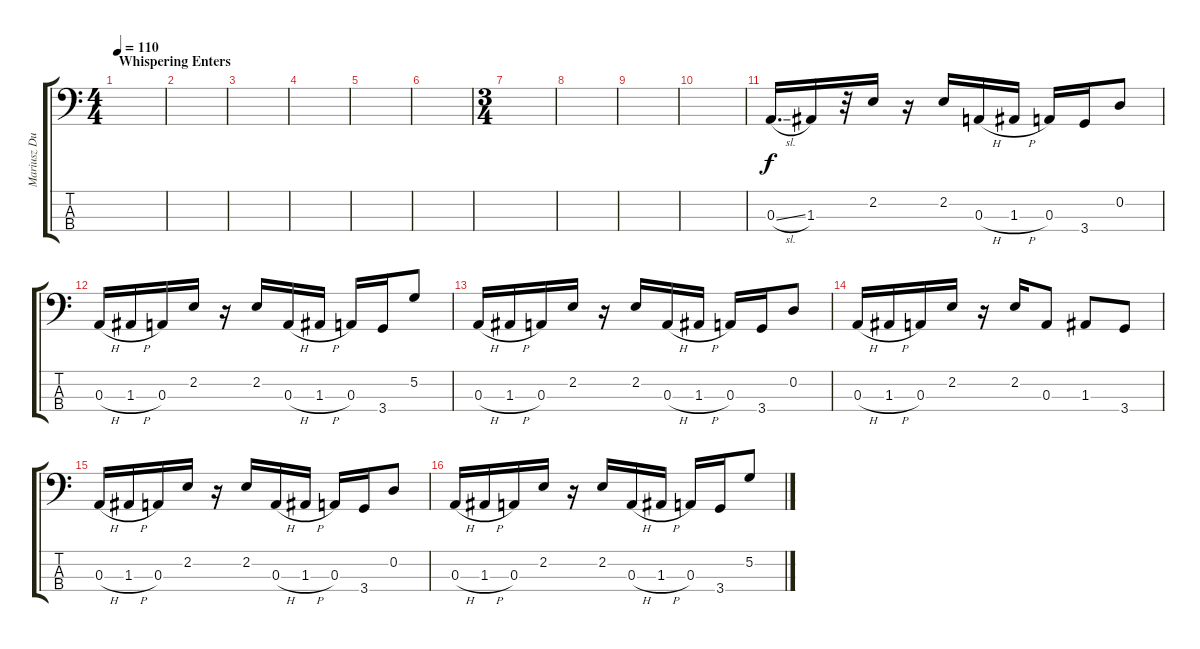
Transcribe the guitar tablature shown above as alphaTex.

\track ("Mariusz Duda" "Mariusz Du") {instrument electricbassfinger}
\staff {score tabs}
\tuning (G2 D2 A1 E1) {hide}
\ts (4 4)
\section ("" "Whispering Enters")
\tempo 110
\clef f4
\ks c
|
|
|
|
|
|
\ts (3 4)
|
|
|
|
0.3{sl}.16{d} 1.3.16 r.32 2.2.16 r.16 2.2.16 0.3{h}.16 1.3{h}.16 0.3.16 3.4.16 0.2.8 |
0.3{h}.16 1.3{h}.16 0.3.16 2.2.16 r.16 2.2.16 0.3{h}.16 1.3{h}.16 0.3.16 3.4.16 5.2.8 |
0.3{h}.16 1.3{h}.16 0.3.16 2.2.16 r.16 2.2.16 0.3{h}.16 1.3{h}.16 0.3.16 3.4.16 0.2.8 |
0.3{h}.16 1.3{h}.16 0.3.16 2.2.16 r.16 2.2.16 0.3.8 1.3.8 3.4.8 |
0.3{h}.16 1.3{h}.16 0.3.16 2.2.16 r.16 2.2.16 0.3{h}.16 1.3{h}.16 0.3.16 3.4.16 0.2.8 |
0.3{h}.16 1.3{h}.16 0.3.16 2.2.16 r.16 2.2.16 0.3{h}.16 1.3{h}.16 0.3.16 3.4.16 5.2.8
